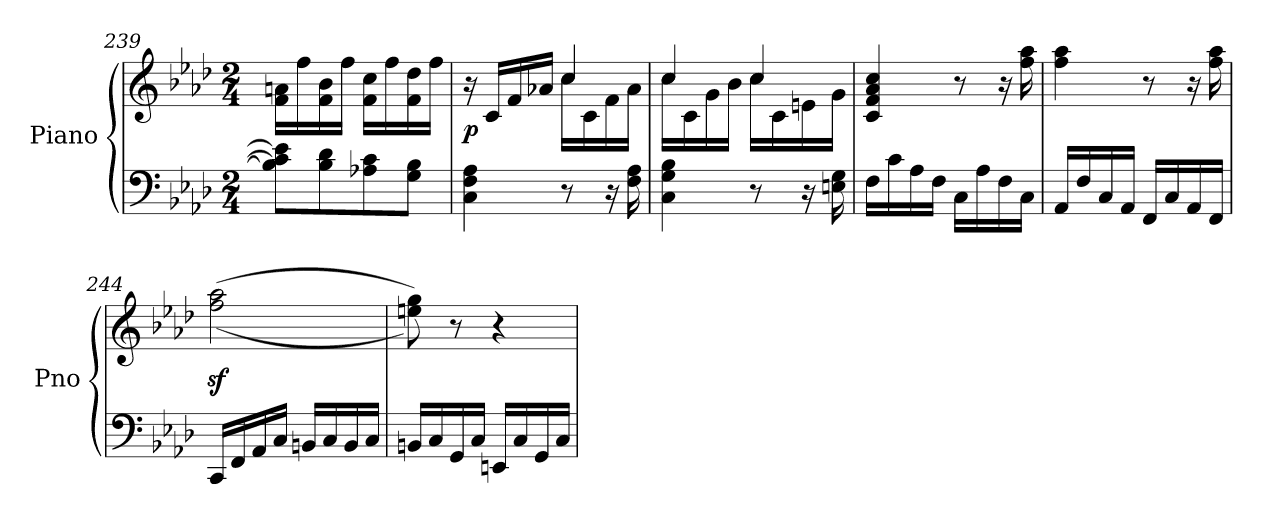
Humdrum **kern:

**kern	**kern	**dynam
*part1	*part1	*part1
*staff2	*staff1	*staff1/2
*I"Piano	*	*
*I'Pno	*	*
*clefF4	*clefG2	*
*k[b-e-a-d-]	*k[b-e-a-d-]	*
*M2/4	*M2/4	*
=239	=239	=239
8B-\] 8c\] 8e-\]L	16f\ 16an\LL	.
.	16ff\	.
8B-\ 8d-\	16f\ 16b-\	.
.	16ff\JJ	.
8A-X\ 8c\	16f\ 16cc\LL	.
.	16ff\	.
8G\ 8B-\J	16f\ 16dd-\	.
.	16ff\JJ	.
=240	=240	=240
*	*^	*
!	!	!	!LO:DY:b
4C\ 4F\ 4A-\	16r	4ryy	p
.	16c/LL	.	.
.	16f/	.	.
.	16a-X/JJ	.	.
8r	16cc\LL	4cc/	.
.	16c\	.	.
16r	16f\	.	.
16F\ 16A-\	16a-\JJ	.	.
!!LO:LB:g=z	!!
=241	=241	=241	=241
4C\ 4G\ 4B-\	4cc/	16cc\LL	.
.	.	16c\	.
.	.	16g\	.
.	.	16b-\JJ	.
8r	4cc/	16cc\LL	.
.	.	16c\	.
16r	.	16en\	.
16En\ 16G\	.	16g\JJ	.
*	*v	*v	*
=242	=242	=242
16F\LL	4c/ 4f/ 4a-/ 4cc/	.
16c\	.	.
16A-\	.	.
16F\JJ	.	.
16C\LL	8r	.
16A-\	.	.
16F\	16r	.
16C\JJ	16ff\ 16aa-\	.
=243	=243	=243
16AA-/LL	4ff\ 4aa-\	.
16F/	.	.
16C/	.	.
16AA-/JJ	.	.
16FF/LL	8r	.
16C/	.	.
16AA-/	16r	.
16FF/JJ	16ff\ 16aa-\	.
=244	=244	=244
16CC/LL	((2ff\z< 2aa-\z<	.
16FF/	.	.
16AA-/	.	.
16C/JJ	.	.
16BBn/LL	.	.
16C/	.	.
16BB/	.	.
16C/JJ	.	.
=245	=245	=245
16BBn/LL	8een\ 8gg\))	.
16C/	.	.
16GG/	8r	.
16C/JJ	.	.
16EEn/LL	4r	.
16C/	.	.
16GG/	.	.
16C/JJ	.	.
=	=	=
*-	*-	*-
